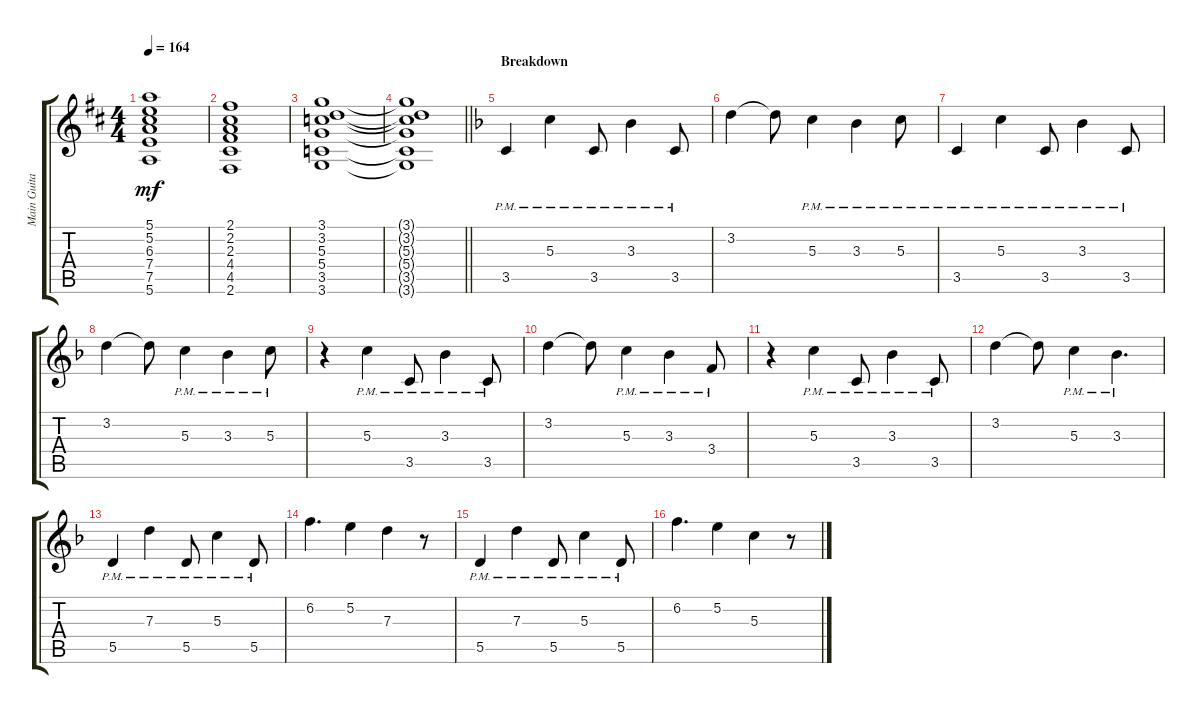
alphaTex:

\track ("Main Guitar" "Main Guita") {instrument electricguitarclean}
\staff {score tabs}
\tuning (E4 B3 G3 D3 A2 E2) {hide}
\ts (4 4)
\tempo 164
\clef g2
\ks bminor
(5.1 5.2 6.3 7.4 7.5 5.6).1{dy mf} |
(2.1 2.2 2.3 4.4 4.5 2.6).1 |
(3.1 3.2 5.3 5.4 3.5 3.6).1 |
\barLineRight lightlight
(3.1{t} 3.2{t} 5.3{t} 5.4{t} 3.5{t} 3.6{t}).1 |
\section ("" "Breakdown")
\ks dminor
3.5{pm}.4{instrument electricguitarclean} 5.3{pm}.4 3.5{pm}.8 3.3{pm}.4 3.5{pm}.8 |
3.2.4 3.2{t}.8 5.3{pm}.4 3.3{pm}.4 5.3{pm}.8 |
3.5{pm}.4 5.3{pm}.4 3.5{pm}.8 3.3{pm}.4 3.5{pm}.8 |
3.2.4 3.2{t}.8 5.3{pm}.4 3.3{pm}.4 5.3{pm}.8 |
r.4 5.3{pm}.4 3.5{pm}.8 3.3{pm}.4 3.5{pm}.8 |
3.2.4 3.2{t}.8 5.3{pm}.4 3.3{pm}.4 3.4{pm}.8 |
r.4 5.3{pm}.4 3.5{pm}.8 3.3{pm}.4 3.5{pm}.8 |
3.2.4 3.2{t}.8 5.3{pm}.4 3.3{pm}.4{d} |
5.5{pm}.4 7.3{pm}.4 5.5{pm}.8 5.3{pm}.4 5.5{pm}.8 |
6.2.4{d} 5.2.4 7.3.4 r.8 |
5.5{pm}.4 7.3{pm}.4 5.5{pm}.8 5.3{pm}.4 5.5{pm}.8 |
6.2.4{d} 5.2.4 5.3.4 r.8
